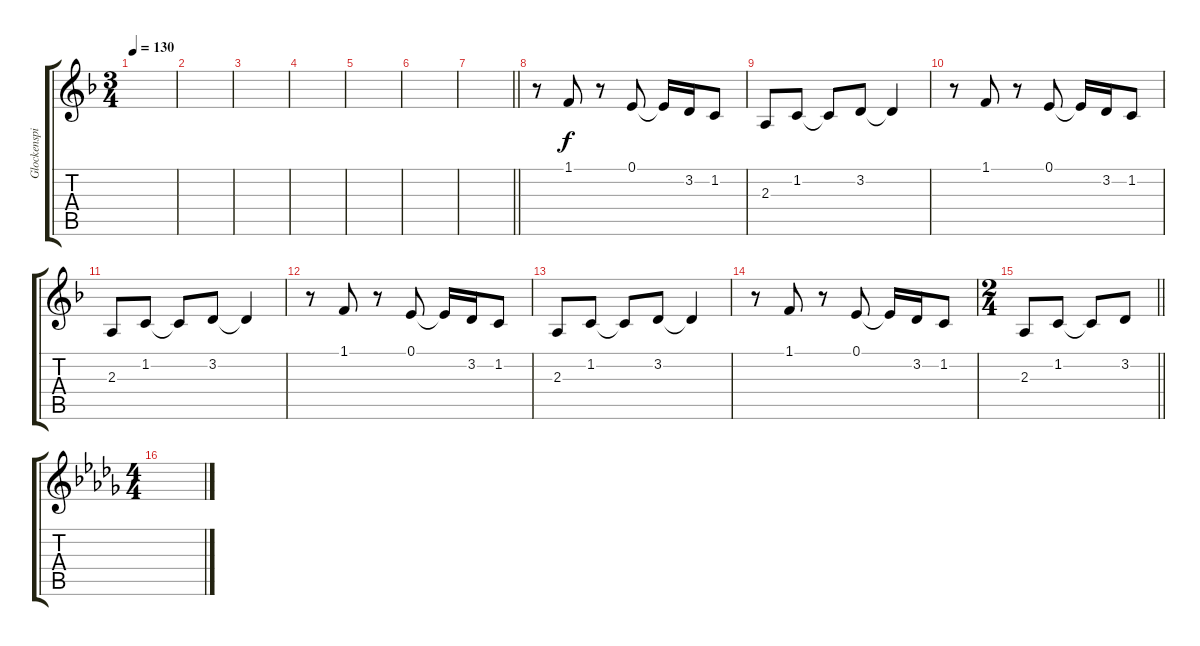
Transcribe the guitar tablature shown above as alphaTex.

\track ("Glockenspiel" "Glockenspi") {instrument glockenspiel}
\staff {score tabs}
\tuning (E4 B3 G3 D3 A2 E2) {hide}
\ts (3 4)
\tempo 130
\clef g2
\ks dminor
|
|
|
|
|
|
\barLineRight lightlight
|
r.8 1.1.8 r.8 0.1.8 0.1{t}.16 3.2.16 1.2.8 |
2.3.8 1.2.8 1.2{t}.8 3.2.8 3.2{t}.4 |
r.8 1.1.8 r.8 0.1.8 0.1{t}.16 3.2.16 1.2.8 |
2.3.8 1.2.8 1.2{t}.8 3.2.8 3.2{t}.4 |
r.8 1.1.8 r.8 0.1.8 0.1{t}.16 3.2.16 1.2.8 |
2.3.8 1.2.8 1.2{t}.8 3.2.8 3.2{t}.4 |
r.8 1.1.8 r.8 0.1.8 0.1{t}.16 3.2.16 1.2.8 |
\ts (2 4)
\barLineRight lightlight
2.3.8 1.2.8 1.2{t}.8 3.2.8 |
\ts (4 4)
\ks db
